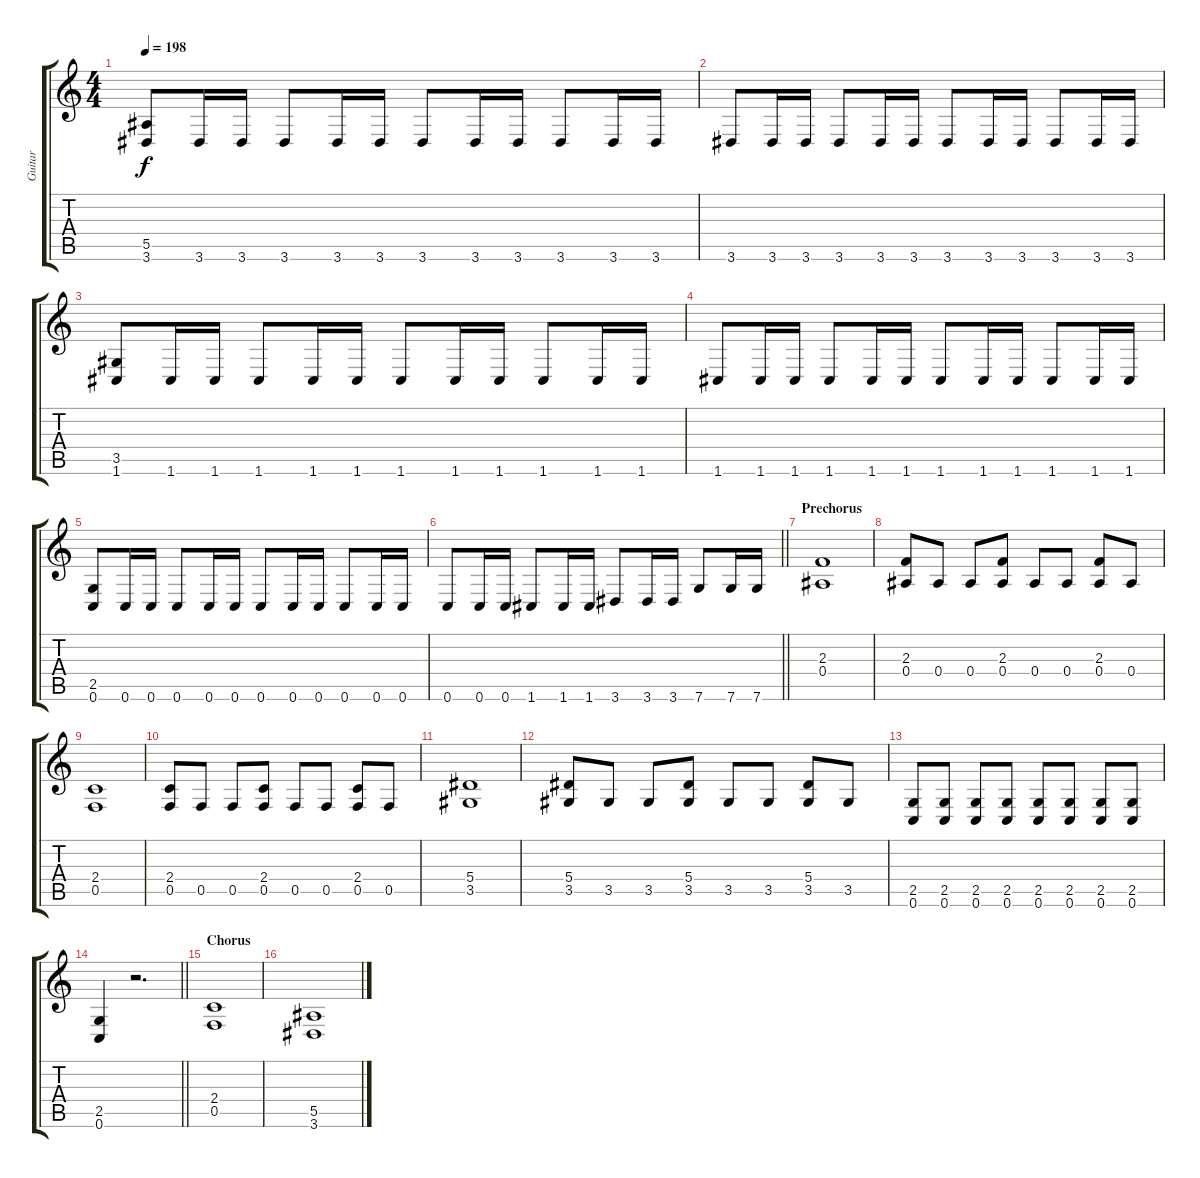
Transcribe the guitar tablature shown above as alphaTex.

\track ("Guitar" "Guitar") {instrument distortionguitar}
\staff {score tabs}
\tuning (C4 G3 Eb3 Bb2 F2 C2) {hide}
\ts (4 4)
\tempo 198
\clef g2
\ks c
(5.5 3.6).8{dy f} 3.6.16 3.6.16 3.6.8 3.6.16 3.6.16 3.6.8 3.6.16 3.6.16 3.6.8 3.6.16 3.6.16 |
3.6.8 3.6.16 3.6.16 3.6.8 3.6.16 3.6.16 3.6.8 3.6.16 3.6.16 3.6.8 3.6.16 3.6.16 |
(3.5 1.6).8 1.6.16 1.6.16 1.6.8 1.6.16 1.6.16 1.6.8 1.6.16 1.6.16 1.6.8 1.6.16 1.6.16 |
1.6.8 1.6.16 1.6.16 1.6.8 1.6.16 1.6.16 1.6.8 1.6.16 1.6.16 1.6.8 1.6.16 1.6.16 |
(2.5 0.6).8 0.6.16 0.6.16 0.6.8 0.6.16 0.6.16 0.6.8 0.6.16 0.6.16 0.6.8 0.6.16 0.6.16 |
\barLineRight lightlight
0.6.8 0.6.16 0.6.16 1.6.8 1.6.16 1.6.16 3.6.8 3.6.16 3.6.16 7.6.8 7.6.16 7.6.16 |
\section ("" "Prechorus")
(2.3 0.4).1 |
(2.3 0.4).8 0.4.8 0.4.8 (2.3 0.4).8 0.4.8 0.4.8 (2.3 0.4).8 0.4.8 |
(2.4 0.5).1 |
(2.4 0.5).8 0.5.8 0.5.8 (2.4 0.5).8 0.5.8 0.5.8 (2.4 0.5).8 0.5.8 |
(5.4 3.5).1 |
(5.4 3.5).8 3.5.8 3.5.8 (5.4 3.5).8 3.5.8 3.5.8 (5.4 3.5).8 3.5.8 |
(2.5 0.6).8 (2.5 0.6).8 (2.5 0.6).8 (2.5 0.6).8 (2.5 0.6).8 (2.5 0.6).8 (2.5 0.6).8 (2.5 0.6).8 |
\barLineRight lightlight
(2.5 0.6).4 r.2{d} |
\section ("" "Chorus")
(2.4 0.5).1 |
(5.5 3.6).1
